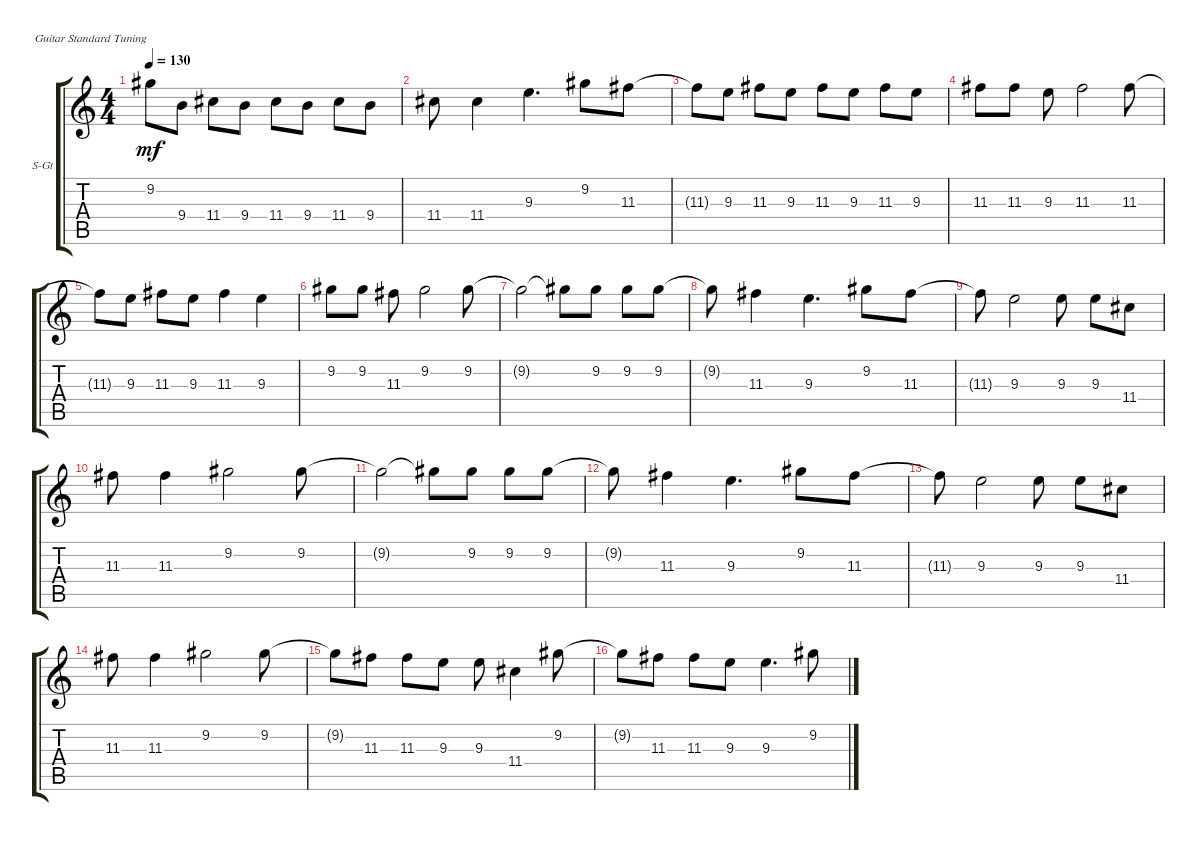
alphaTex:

\defaultSystemsLayout 4
\bracketExtendMode groupsimilarinstruments
\firstSystemTrackNameOrientation horizontal
\otherSystemsTrackNameOrientation horizontal
\track ("Vocals" "S-Gt") {instrument acousticguitarsteel}
\staff {score tabs}
\tuning (E4 B3 G3 D3 A2 E2)
\ts (4 4)
\tempo 130
\clef g2
\ks c
9.2{t}.8{dy mf} 9.4.8 11.4.8 9.4.8 11.4.8 9.4.8 11.4.8 9.4.8 |
11.4.8 11.4.4 9.3.4{d} 9.2.8 11.3.8 |
11.3{t}.8 9.3.8 11.3.8 9.3.8 11.3.8 9.3.8 11.3.8 9.3.8 |
11.3.8 11.3.8 9.3.8 11.3.2 11.3.8 |
11.3{t}.8 9.3.8 11.3.8 9.3.8 11.3.4 9.3.4 |
9.2.8 9.2.8 11.3.8 9.2.2 9.2.8 |
9.2{t}.2 9.2{t}.8 9.2.8 9.2.8 9.2.8 |
9.2{t}.8 11.3.4 9.3.4{d} 9.2.8 11.3.8 |
11.3{t}.8 9.3.2 9.3.8 9.3.8 11.4.8 |
11.3.8 11.3.4 9.2.2 9.2.8 |
9.2{t}.2 9.2{t}.8 9.2.8 9.2.8 9.2.8 |
9.2{t}.8 11.3.4 9.3.4{d} 9.2.8 11.3.8 |
11.3{t}.8 9.3.2 9.3.8 9.3.8 11.4.8 |
11.3.8 11.3.4 9.2.2 9.2.8 |
9.2{t}.8 11.3.8 11.3.8 9.3.8 9.3.8 11.4.4 9.2.8 |
9.2{t}.8 11.3.8 11.3.8 9.3.8 9.3.4{d} 9.2.8
